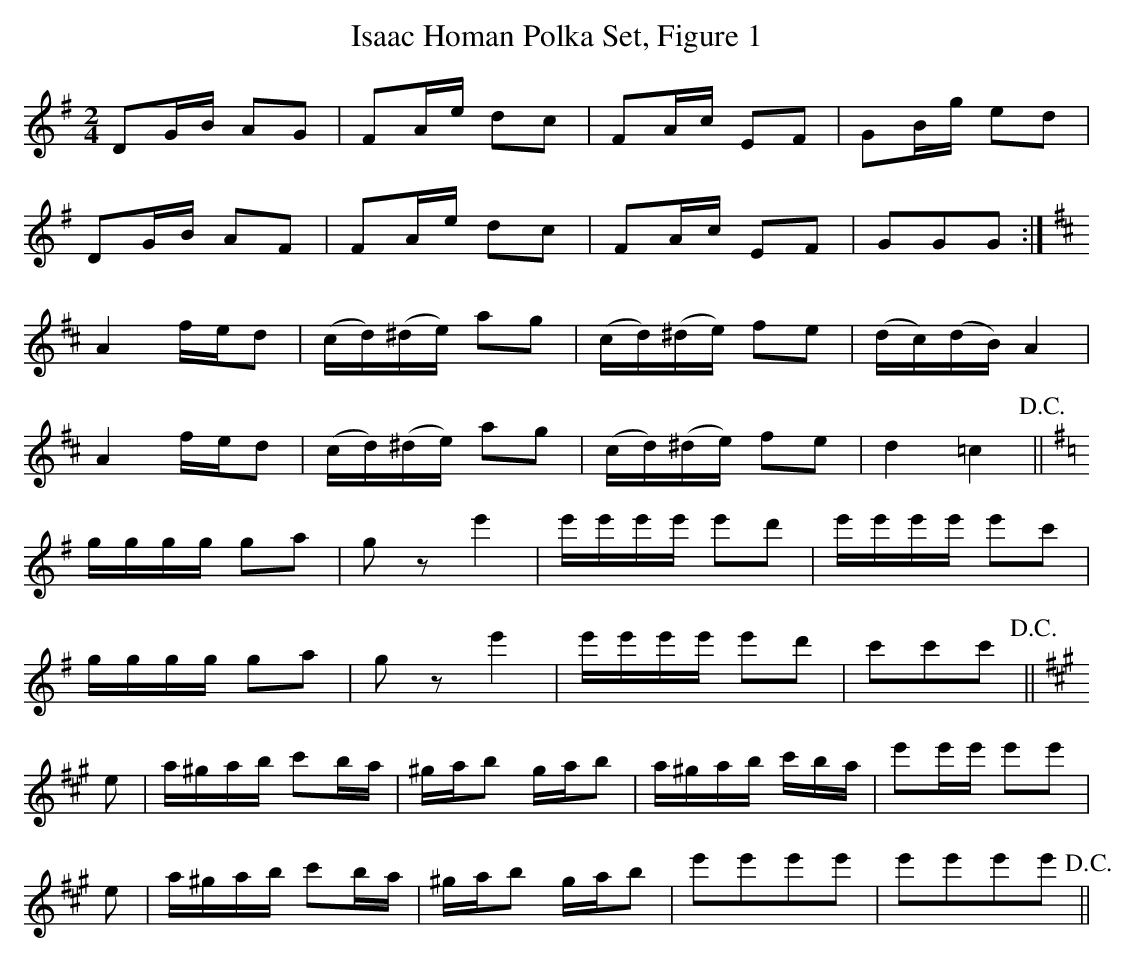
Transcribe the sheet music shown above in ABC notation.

X:1
T:Isaac Homan Polka Set, Figure 1
M:2/4
L:1/8
K:G
DG/B/ AG|FA/e/ dc|FA/c/ EF|GB/g/ ed|
DG/B/ AF|FA/e/ dc|FA/c/ EF|GGG:|
K:D
A2 f/e/d|(c/d/)(^d/e/) ag|(c/d/)(^d/e/) fe|(d/c/)(d/B/) A2|
A2 f/e/d|(c/d/)(^d/e/) ag|(c/d/)(^d/e/) fe|d2 =c2!D.C.!||
K:G?
g/g/g/g/ ga|gz e'2|e'/e'/e'/e'/ e'd'| e'/e'/e'/e'/ e'c'|
g/g/g/g/ ga|gz e'2| e'/e'/e'/e'/ e'd'|c'c'c'!D.C.!||
K:A
e|a/^g/a/b/ c'b/a/|^g/a/b g/a/b|a/^g/a/b/ c'/b/a/|e'e'/e'/ e'e'|
e|a/^g/a/b/ c'b/a/|^g/a/b g/a/b|e'e'e'e'|e'e'e'e'!D.C.!||
